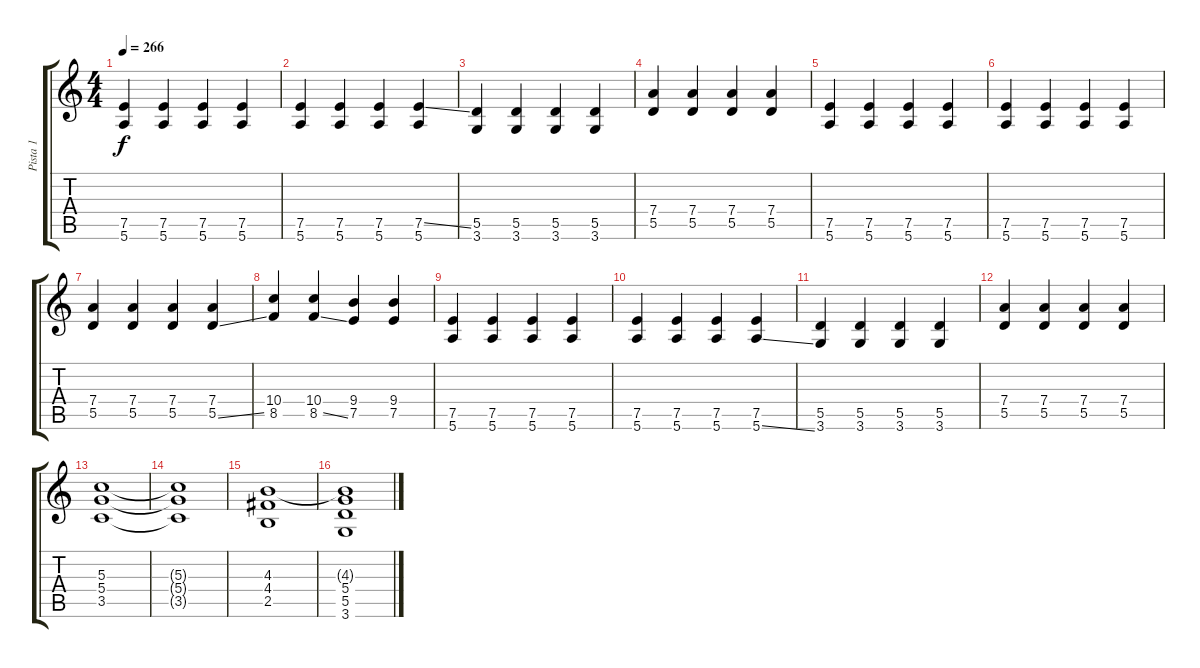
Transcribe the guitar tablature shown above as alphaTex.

\track ("Pista 1" "Pista 1") {instrument distortionguitar}
\staff {score tabs}
\tuning (E4 B3 G3 D3 A2 E2) {hide}
\ts (4 4)
\tempo 266
\clef g2
\ks c
(7.5 5.6).4{dy f} (7.5 5.6).4 (7.5 5.6).4 (7.5 5.6).4 |
(7.5 5.6).4 (7.5 5.6).4 (7.5 5.6).4 (7.5{ss} 5.6).4 |
(5.5 3.6).4 (5.5 3.6).4 (5.5 3.6).4 (5.5 3.6).4 |
(7.4 5.5).4 (7.4 5.5).4 (7.4 5.5).4 (7.4 5.5).4 |
(7.5 5.6).4 (7.5 5.6).4 (7.5 5.6).4 (7.5 5.6).4 |
(7.5 5.6).4 (7.5 5.6).4 (7.5 5.6).4 (7.5 5.6).4 |
(7.4 5.5).4 (7.4 5.5).4 (7.4 5.5).4 (7.4 5.5{ss}).4 |
(10.4 8.5).4 (10.4 8.5{ss}).4 (9.4 7.5).4 (9.4 7.5).4 |
(7.5 5.6).4 (7.5 5.6).4 (7.5 5.6).4 (7.5 5.6).4 |
(7.5 5.6).4 (7.5 5.6).4 (7.5 5.6).4 (7.5 5.6{ss}).4 |
(5.5 3.6).4 (5.5 3.6).4 (5.5 3.6).4 (5.5 3.6).4 |
(7.4 5.5).4 (7.4 5.5).4 (7.4 5.5).4 (7.4 5.5).4 |
(5.3 5.4 3.5).1 |
(5.3{t} 5.4{t} 3.5{t}).1 |
(4.3 4.4 2.5).1 |
(4.3{t} 5.4 5.5 3.6).1
